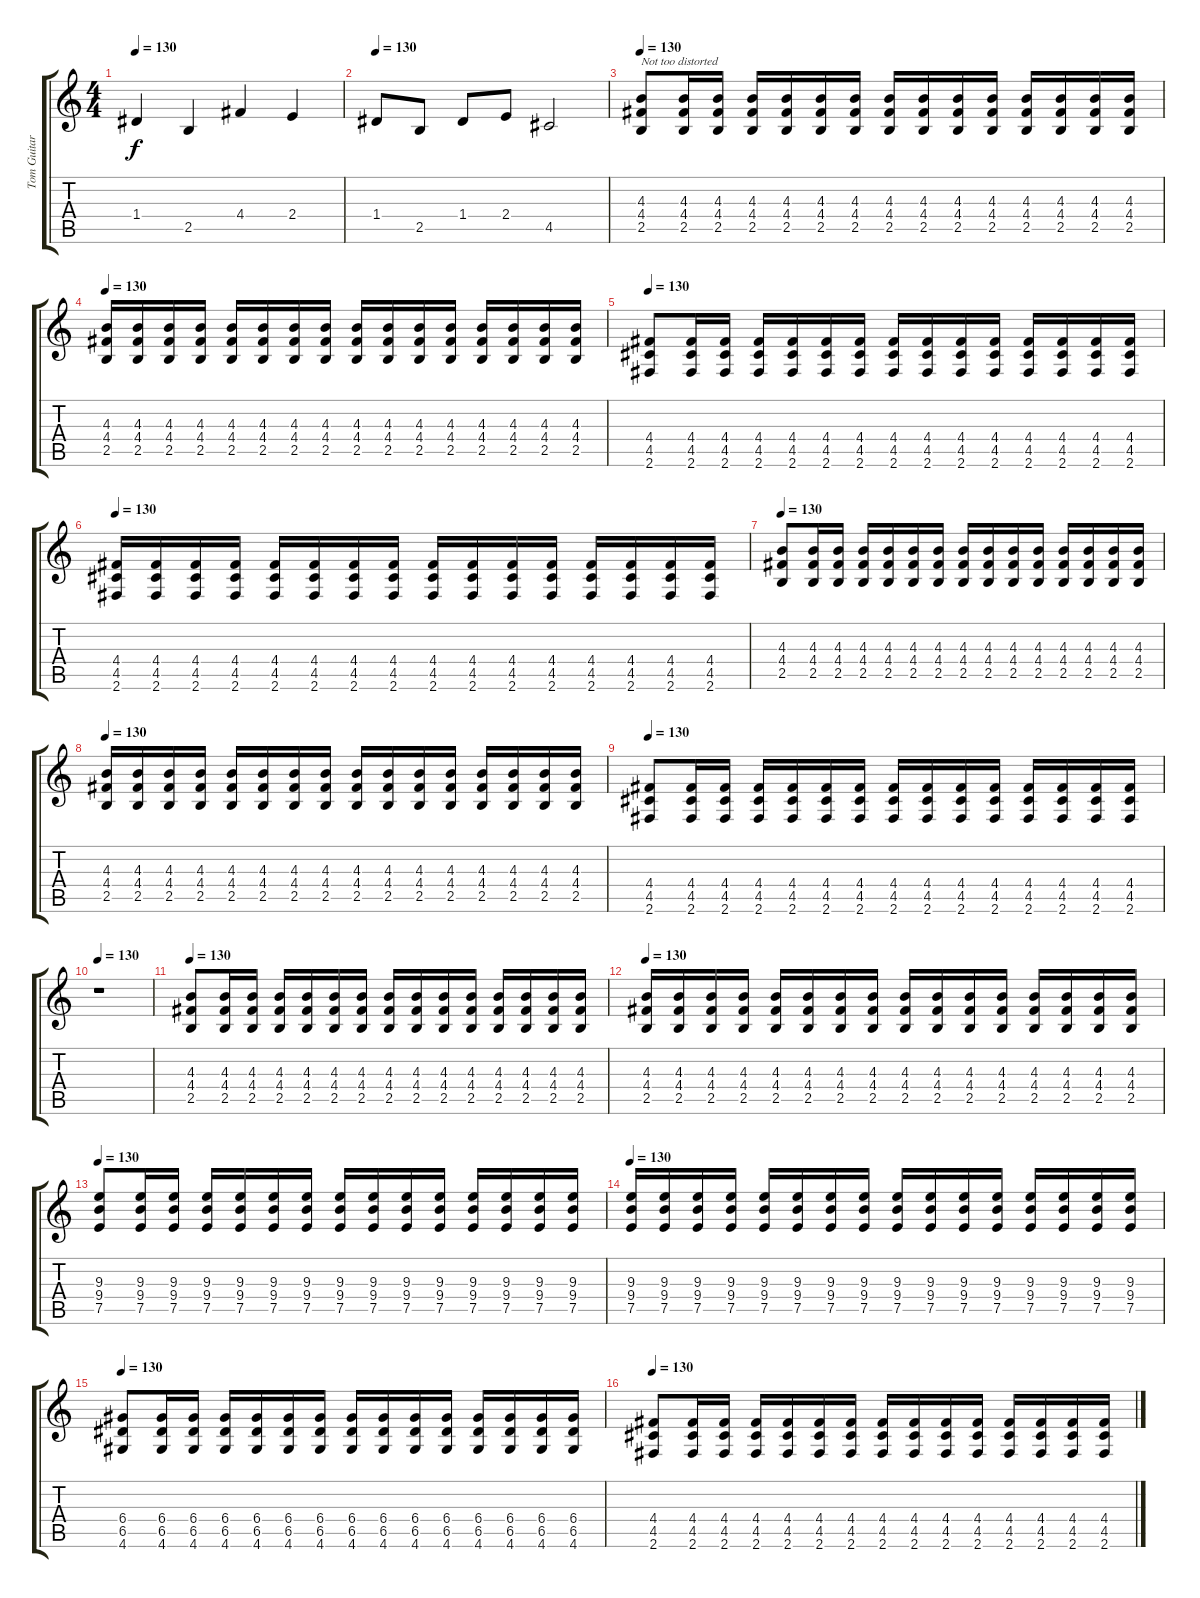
\track ("Tom Guitar 1" "Tom Guitar") {instrument distortionguitar}
\staff {score tabs}
\tuning (E4 B3 G3 D3 A2 E2) {hide}
\ts (4 4)
\tempo 130
\clef g2
\ks c
1.4.4{dy f volume 14} 2.5.4 4.4.4 2.4.4 |
\tempo 130
1.4.8 2.5.8 1.4.8 2.4.8 4.5.2 |
\tempo 130
(4.3 4.4 2.5).8{txt "Not too distorted"} (4.3 4.4 2.5).16 (4.3 4.4 2.5).16 (4.3 4.4 2.5).16 (4.3 4.4 2.5).16 (4.3 4.4 2.5).16 (4.3 4.4 2.5).16 (4.3 4.4 2.5).16 (4.3 4.4 2.5).16 (4.3 4.4 2.5).16 (4.3 4.4 2.5).16 (4.3 4.4 2.5).16 (4.3 4.4 2.5).16 (4.3 4.4 2.5).16 (4.3 4.4 2.5).16 |
\tempo 130
(4.3 4.4 2.5).16 (4.3 4.4 2.5).16 (4.3 4.4 2.5).16 (4.3 4.4 2.5).16 (4.3 4.4 2.5).16 (4.3 4.4 2.5).16 (4.3 4.4 2.5).16 (4.3 4.4 2.5).16 (4.3 4.4 2.5).16 (4.3 4.4 2.5).16 (4.3 4.4 2.5).16 (4.3 4.4 2.5).16 (4.3 4.4 2.5).16 (4.3 4.4 2.5).16 (4.3 4.4 2.5).16 (4.3 4.4 2.5).16 |
\tempo 130
(4.4 4.5 2.6).8 (4.4 4.5 2.6).16 (4.4 4.5 2.6).16 (4.4 4.5 2.6).16 (4.4 4.5 2.6).16 (4.4 4.5 2.6).16 (4.4 4.5 2.6).16 (4.4 4.5 2.6).16 (4.4 4.5 2.6).16 (4.4 4.5 2.6).16 (4.4 4.5 2.6).16 (4.4 4.5 2.6).16 (4.4 4.5 2.6).16 (4.4 4.5 2.6).16 (4.4 4.5 2.6).16 |
\tempo 130
(4.4 4.5 2.6).16 (4.4 4.5 2.6).16 (4.4 4.5 2.6).16 (4.4 4.5 2.6).16 (4.4 4.5 2.6).16 (4.4 4.5 2.6).16 (4.4 4.5 2.6).16 (4.4 4.5 2.6).16 (4.4 4.5 2.6).16 (4.4 4.5 2.6).16 (4.4 4.5 2.6).16 (4.4 4.5 2.6).16 (4.4 4.5 2.6).16 (4.4 4.5 2.6).16 (4.4 4.5 2.6).16 (4.4 4.5 2.6).16 |
\tempo 130
(4.3 4.4 2.5).8 (4.3 4.4 2.5).16 (4.3 4.4 2.5).16 (4.3 4.4 2.5).16 (4.3 4.4 2.5).16 (4.3 4.4 2.5).16 (4.3 4.4 2.5).16 (4.3 4.4 2.5).16 (4.3 4.4 2.5).16 (4.3 4.4 2.5).16 (4.3 4.4 2.5).16 (4.3 4.4 2.5).16 (4.3 4.4 2.5).16 (4.3 4.4 2.5).16 (4.3 4.4 2.5).16 |
\tempo 130
(4.3 4.4 2.5).16 (4.3 4.4 2.5).16 (4.3 4.4 2.5).16 (4.3 4.4 2.5).16 (4.3 4.4 2.5).16 (4.3 4.4 2.5).16 (4.3 4.4 2.5).16 (4.3 4.4 2.5).16 (4.3 4.4 2.5).16 (4.3 4.4 2.5).16 (4.3 4.4 2.5).16 (4.3 4.4 2.5).16 (4.3 4.4 2.5).16 (4.3 4.4 2.5).16 (4.3 4.4 2.5).16 (4.3 4.4 2.5).16 |
\tempo 130
(4.4 4.5 2.6).8 (4.4 4.5 2.6).16 (4.4 4.5 2.6).16 (4.4 4.5 2.6).16 (4.4 4.5 2.6).16 (4.4 4.5 2.6).16 (4.4 4.5 2.6).16 (4.4 4.5 2.6).16 (4.4 4.5 2.6).16 (4.4 4.5 2.6).16 (4.4 4.5 2.6).16 (4.4 4.5 2.6).16 (4.4 4.5 2.6).16 (4.4 4.5 2.6).16 (4.4 4.5 2.6).16 |
\tempo 130
r.1 |
\tempo 130
(4.3 4.4 2.5).8 (4.3 4.4 2.5).16 (4.3 4.4 2.5).16 (4.3 4.4 2.5).16 (4.3 4.4 2.5).16 (4.3 4.4 2.5).16 (4.3 4.4 2.5).16 (4.3 4.4 2.5).16 (4.3 4.4 2.5).16 (4.3 4.4 2.5).16 (4.3 4.4 2.5).16 (4.3 4.4 2.5).16 (4.3 4.4 2.5).16 (4.3 4.4 2.5).16 (4.3 4.4 2.5).16 |
\tempo 130
(4.3 4.4 2.5).16 (4.3 4.4 2.5).16 (4.3 4.4 2.5).16 (4.3 4.4 2.5).16 (4.3 4.4 2.5).16 (4.3 4.4 2.5).16 (4.3 4.4 2.5).16 (4.3 4.4 2.5).16 (4.3 4.4 2.5).16 (4.3 4.4 2.5).16 (4.3 4.4 2.5).16 (4.3 4.4 2.5).16 (4.3 4.4 2.5).16 (4.3 4.4 2.5).16 (4.3 4.4 2.5).16 (4.3 4.4 2.5).16 |
\tempo 130
(9.3 9.4 7.5).8 (9.3 9.4 7.5).16 (9.3 9.4 7.5).16 (9.3 9.4 7.5).16 (9.3 9.4 7.5).16 (9.3 9.4 7.5).16 (9.3 9.4 7.5).16 (9.3 9.4 7.5).16 (9.3 9.4 7.5).16 (9.3 9.4 7.5).16 (9.3 9.4 7.5).16 (9.3 9.4 7.5).16 (9.3 9.4 7.5).16 (9.3 9.4 7.5).16 (9.3 9.4 7.5).16 |
\tempo 130
(9.3 9.4 7.5).16 (9.3 9.4 7.5).16 (9.3 9.4 7.5).16 (9.3 9.4 7.5).16 (9.3 9.4 7.5).16 (9.3 9.4 7.5).16 (9.3 9.4 7.5).16 (9.3 9.4 7.5).16 (9.3 9.4 7.5).16 (9.3 9.4 7.5).16 (9.3 9.4 7.5).16 (9.3 9.4 7.5).16 (9.3 9.4 7.5).16 (9.3 9.4 7.5).16 (9.3 9.4 7.5).16 (9.3 9.4 7.5).16 |
\tempo 130
(6.4 6.5 4.6).8 (6.4 6.5 4.6).16 (6.4 6.5 4.6).16 (6.4 6.5 4.6).16 (6.4 6.5 4.6).16 (6.4 6.5 4.6).16 (6.4 6.5 4.6).16 (6.4 6.5 4.6).16 (6.4 6.5 4.6).16 (6.4 6.5 4.6).16 (6.4 6.5 4.6).16 (6.4 6.5 4.6).16 (6.4 6.5 4.6).16 (6.4 6.5 4.6).16 (6.4 6.5 4.6).16 |
\tempo 130
(4.4 4.5 2.6).8 (4.4 4.5 2.6).16 (4.4 4.5 2.6).16 (4.4 4.5 2.6).16 (4.4 4.5 2.6).16 (4.4 4.5 2.6).16 (4.4 4.5 2.6).16 (4.4 4.5 2.6).16 (4.4 4.5 2.6).16 (4.4 4.5 2.6).16 (4.4 4.5 2.6).16 (4.4 4.5 2.6).16 (4.4 4.5 2.6).16 (4.4 4.5 2.6).16 (4.4 4.5 2.6).16
